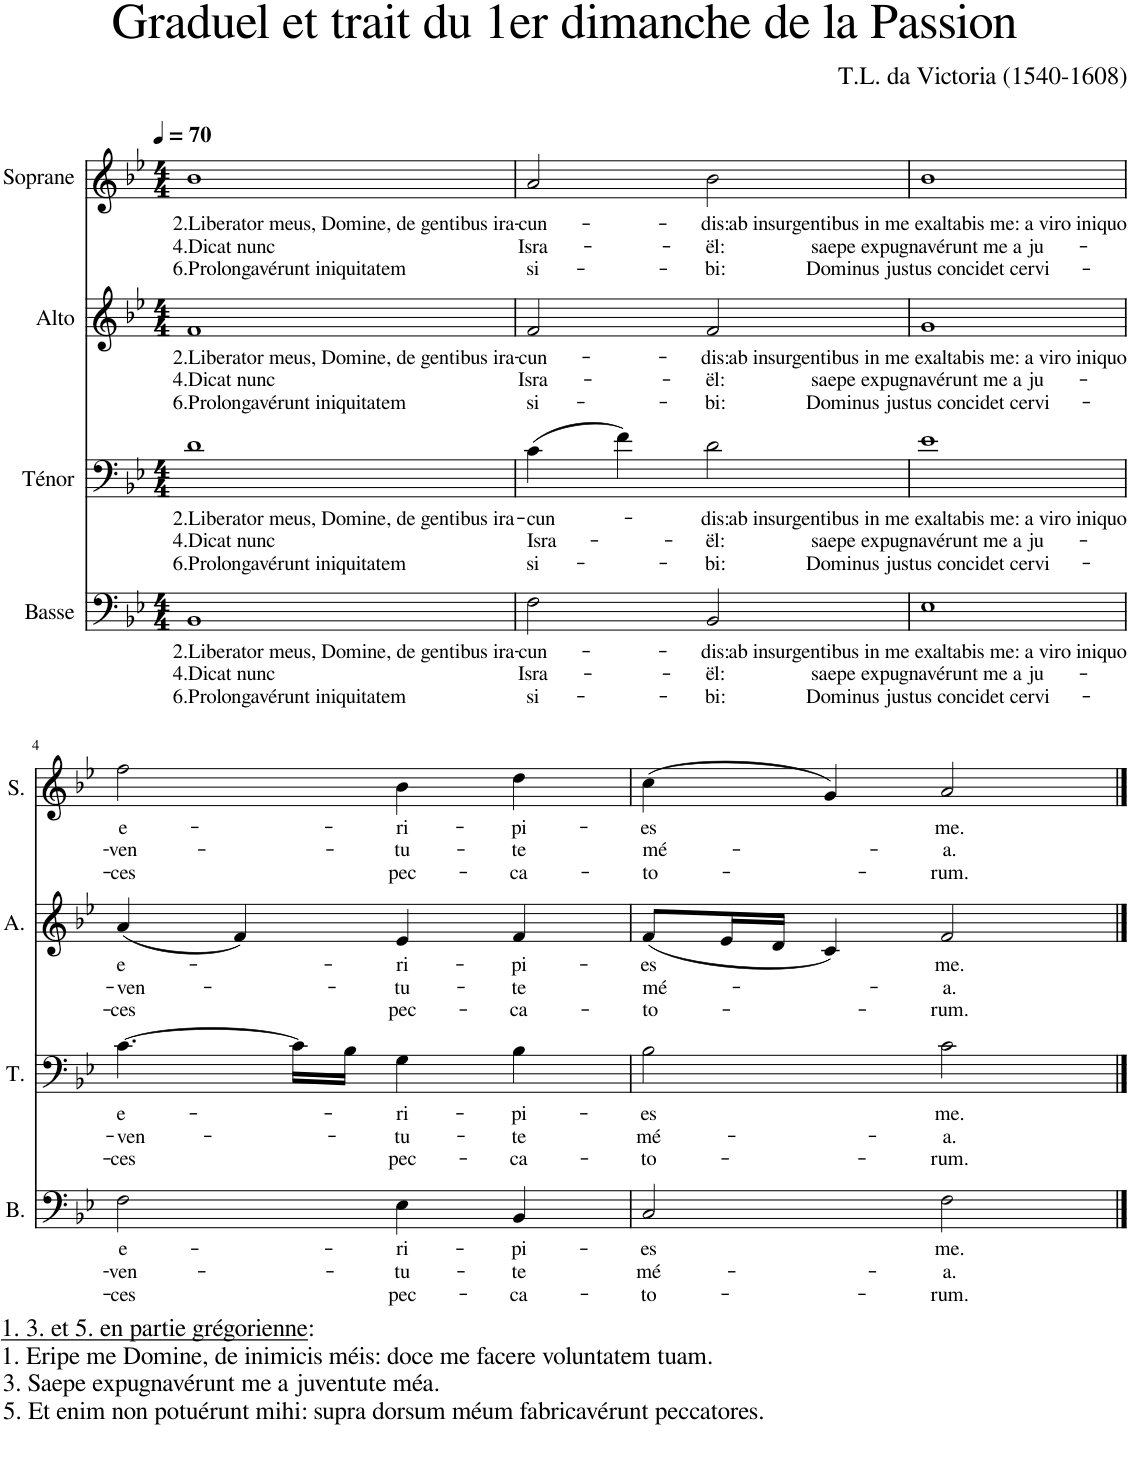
**kern	**text	**text	**text	**kern	**text	**text	**text	**kern	**text	**text	**text	**kern	**text	**text	**text
*part4	*part4	*part4	*part4	*part3	*part3	*part3	*part3	*part2	*part2	*part2	*part2	*part1	*part1	*part1	*part1
*staff4	*staff4	*staff4	*staff4	*staff3	*staff3	*staff3	*staff3	*staff2	*staff2	*staff2	*staff2	*staff1	*staff1	*staff1	*staff1
*I"Basse	*	*	*	*I"Ténor	*	*	*	*I"Alto	*	*	*	*I"Soprane	*	*	*
*I'B.	*	*	*	*I'T.	*	*	*	*I'A.	*	*	*	*I'S.	*	*	*
*clefF4	*	*	*	*clefF4	*	*	*	*clefG2	*	*	*	*clefG2	*	*	*
*k[b-e-]	*	*	*	*k[b-e-]	*	*	*	*k[b-e-]	*	*	*	*k[b-e-]	*	*	*
*M4/4	*	*	*	*M4/4	*	*	*	*M4/4	*	*	*	*M4/4	*	*	*
*MM70	*	*	*	*MM70	*	*	*	*MM70	*	*	*	*MM70	*	*	*
=1	=1	=1	=1	=1	=1	=1	=1	=1	=1	=1	=1	=1	=1	=1	=1
!	!LO:LY:b	!LO:LY:b	!LO:LY:b	!	!LO:LY:b	!LO:LY:b	!LO:LY:b	!	!LO:LY:b	!LO:LY:b	!LO:LY:b	!	!LO:LY:b	!LO:LY:b	!LO:LY:b
1BB-	2.Liberator meus, Domine, de gentibus ira-	4.Dicat nunc	6.Prolongavérunt iniquitatem	1d	2.Liberator meus, Domine, de gentibus ira-	4.Dicat nunc	6.Prolongavérunt iniquitatem	1f	2.Liberator meus, Domine, de gentibus ira-	4.Dicat nunc	6.Prolongavérunt iniquitatem	1b-	2.Liberator meus, Domine, de gentibus ira-	4.Dicat nunc	6.Prolongavérunt iniquitatem
=2	=2	=2	=2	=2	=2	=2	=2	=2	=2	=2	=2	=2	=2	=2	=2
!	!LO:LY:b	!LO:LY:b	!LO:LY:b	!	!LO:LY:b	!LO:LY:b	!LO:LY:b	!	!LO:LY:b	!LO:LY:b	!LO:LY:b	!	!LO:LY:b	!LO:LY:b	!LO:LY:b
2F\	-cun-	Isra-	si-	(4c\	-cun-	Isra-	si-	2f/	-cun-	Isra-	si-	2a/	-cun-	Isra-	si-
.	.	.	.	4f\)	.	.	.	.	.	.	.	.	.	.	.
!	!LO:LY:b	!LO:LY:b	!LO:LY:b	!	!LO:LY:b	!LO:LY:b	!LO:LY:b	!	!LO:LY:b	!LO:LY:b	!LO:LY:b	!	!LO:LY:b	!LO:LY:b	!LO:LY:b
2BB-/	-dis:	-ël:	-bi:	2d\	-dis:	-ël:	-bi:	2f/	-dis:	-ël:	-bi:	2b-\	-dis:	-ël:	-bi:
=3	=3	=3	=3	=3	=3	=3	=3	=3	=3	=3	=3	=3	=3	=3	=3
!	!LO:LY:b	!LO:LY:b	!LO:LY:b	!	!LO:LY:b	!LO:LY:b	!LO:LY:b	!	!LO:LY:b	!LO:LY:b	!LO:LY:b	!	!LO:LY:b	!LO:LY:b	!LO:LY:b
1E-	ab insurgentibus in me exaltabis me: a viro iniquo	saepe expugnavérunt me a ju-	Dominus justus concidet cervi-	1e-	ab insurgentibus in me exaltabis me: a viro iniquo	saepe expugnavérunt me a ju-	Dominus justus concidet cervi-	1g	ab insurgentibus in me exaltabis me: a viro iniquo	saepe expugnavérunt me a ju-	Dominus justus concidet cervi-	1b-	ab insurgentibus in me exaltabis me: a viro iniquo	saepe expugnavérunt me a ju-	Dominus justus concidet cervi-
!!LO:LB:g=z
=4	=4	=4	=4	=4	=4	=4	=4	=4	=4	=4	=4	=4	=4	=4	=4
!LO:TX:b:t=1. 3. et 5. en partie grégorienne	!	!	!	!	!	!	!	!	!	!	!	!	!	!	!
!LO:TX:b:t=&colon;	!	!	!	!	!	!	!	!	!	!	!	!	!	!	!
!LO:TX:b:t=1. Eripe me Domine, de inimicis méis&colon; doce me facere voluntatem tuam.	!	!	!	!	!	!	!	!	!	!	!	!	!	!	!
!LO:TX:b:t=3. Saepe expugnavérunt me a juventute méa.	!	!	!	!	!	!	!	!	!	!	!	!	!	!	!
!LO:TX:b:t=5. Et enim non potuérunt mihi&colon; supra dorsum méum fabricavérunt peccatores.	!	!	!	!	!	!	!	!	!	!	!	!	!	!	!
!	!LO:LY:b	!LO:LY:b	!LO:LY:b	!	!LO:LY:b	!LO:LY:b	!LO:LY:b	!	!LO:LY:b	!LO:LY:b	!LO:LY:b	!	!LO:LY:b	!LO:LY:b	!LO:LY:b
2F\	e-	-ven-	-ces	[4.c\	e-	-ven-	-ces	(4a/	e-	-ven-	-ces	2ff\	e-	-ven-	-ces
.	.	.	.	.	.	.	.	4f/)	.	.	.	.	.	.	.
.	.	.	.	16c\LL]	.	.	.	.	.	.	.	.	.	.	.
.	.	.	.	16B-\JJ	.	.	.	.	.	.	.	.	.	.	.
!	!LO:LY:b	!LO:LY:b	!LO:LY:b	!	!LO:LY:b	!LO:LY:b	!LO:LY:b	!	!LO:LY:b	!LO:LY:b	!LO:LY:b	!	!LO:LY:b	!LO:LY:b	!LO:LY:b
4E-\	-ri-	-tu-	pec-	4G\	-ri-	-tu-	pec-	4e-/	-ri-	-tu-	pec-	4b-\	-ri-	-tu-	pec-
!	!LO:LY:b	!LO:LY:b	!LO:LY:b	!	!LO:LY:b	!LO:LY:b	!LO:LY:b	!	!LO:LY:b	!LO:LY:b	!LO:LY:b	!	!LO:LY:b	!LO:LY:b	!LO:LY:b
4BB-/	-pi-	-te	-ca-	4B-\	-pi-	-te	-ca-	4f/	-pi-	-te	-ca-	4dd\	-pi-	-te	-ca-
=5	=5	=5	=5	=5	=5	=5	=5	=5	=5	=5	=5	=5	=5	=5	=5
!	!LO:LY:b	!LO:LY:b	!LO:LY:b	!	!LO:LY:b	!LO:LY:b	!LO:LY:b	!	!LO:LY:b	!LO:LY:b	!LO:LY:b	!	!LO:LY:b	!LO:LY:b	!LO:LY:b
2C/	-es	mé-	-to-	2B-\	-es	mé-	-to-	(8f/L	-es	mé-	-to-	(4cc\	-es	mé-	-to-
.	.	.	.	.	.	.	.	16e-/L	.	.	.	.	.	.	.
.	.	.	.	.	.	.	.	16d/JJ	.	.	.	.	.	.	.
.	.	.	.	.	.	.	.	4c/)	.	.	.	4g/)	.	.	.
!	!LO:LY:b	!LO:LY:b	!LO:LY:b	!	!LO:LY:b	!LO:LY:b	!LO:LY:b	!	!LO:LY:b	!LO:LY:b	!LO:LY:b	!	!LO:LY:b	!LO:LY:b	!LO:LY:b
2F\	me.	-a.	-rum.	2c\	me.	-a.	-rum.	2f/	me.	-a.	-rum.	2a/	me.	-a.	-rum.
==	==	==	==	==	==	==	==	==	==	==	==	==	==	==	==
*-	*-	*-	*-	*-	*-	*-	*-	*-	*-	*-	*-	*-	*-	*-	*-
